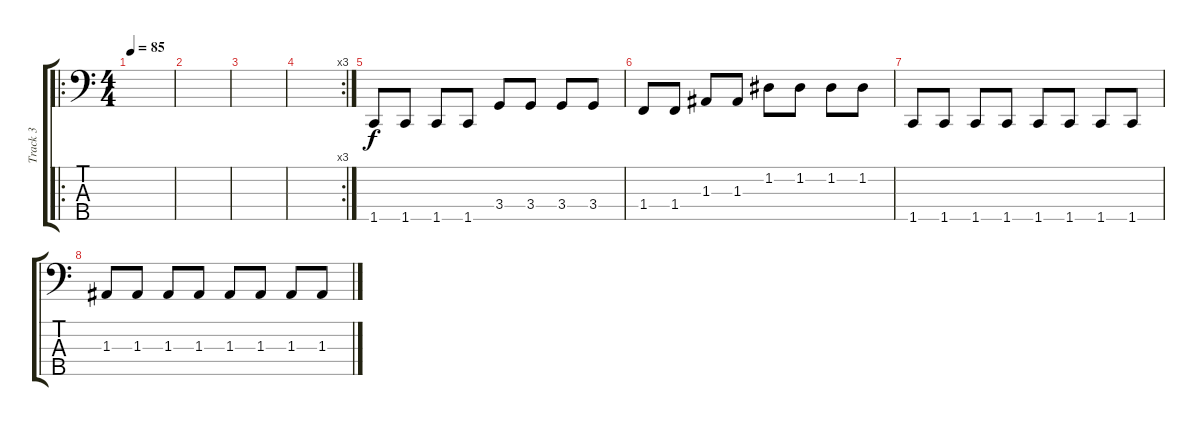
\track ("Track 3" "Track 3") {instrument acousticbass}
\staff {score tabs}
\tuning (G2 D2 A1 E1 B0) {hide}
\ro
\ts (4 4)
\tempo 85
\clef f4
\ks c
|
|
|
\rc 3
|
1.5.8 1.5.8 1.5.8 1.5.8 3.4.8 3.4.8 3.4.8 3.4.8 |
1.4.8 1.4.8 1.3.8 1.3.8 1.2.8 1.2.8 1.2.8 1.2.8 |
1.5.8 1.5.8 1.5.8 1.5.8 1.5.8 1.5.8 1.5.8 1.5.8 |
1.3.8 1.3.8 1.3.8 1.3.8 1.3.8 1.3.8 1.3.8 1.3.8
